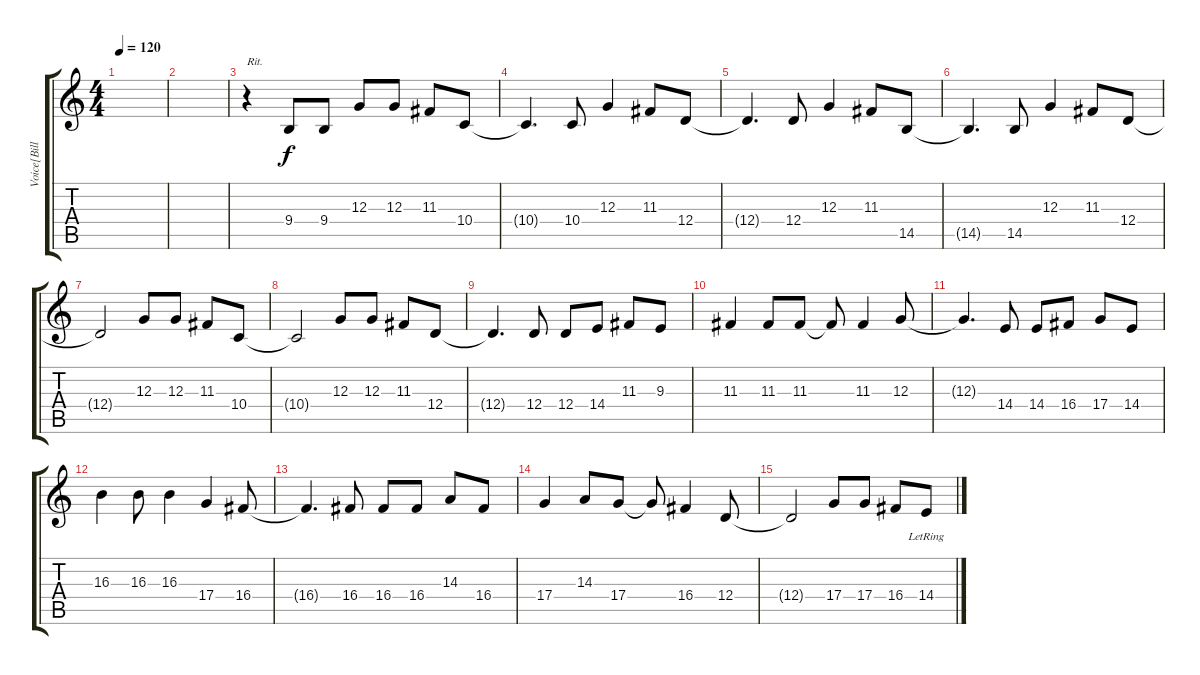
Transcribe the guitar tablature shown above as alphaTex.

\track ("Voice[Bill Kaulitz]" "Voice[Bill") {instrument violin}
\staff {score tabs}
\tuning (E4 B3 G3 D3 A2 E2) {hide}
\ts (4 4)
\tempo 120
\clef g2
\ks c
|
|
r.4{txt "Rit."} 9.4.8 9.4.8 12.3.8 12.3.8 11.3.8 10.4.8 |
10.4{t}.4{d} 10.4.8 12.3.4 11.3.8 12.4.8 |
12.4{t}.4{d} 12.4.8 12.3.4 11.3.8 14.5.8 |
14.5{t}.4{d} 14.5.8 12.3.4 11.3.8 12.4.8 |
12.4{t}.2 12.3.8 12.3.8 11.3.8 10.4.8 |
10.4{t}.2 12.3.8 12.3.8 11.3.8 12.4.8 |
12.4{t}.4{d} 12.4.8 12.4.8 14.4.8 11.3.8 9.3.8 |
11.3.4 11.3.8 11.3.8 11.3{t}.8 11.3.4 12.3.8 |
12.3{t}.4{d} 14.4.8 14.4.8 16.4.8 17.4.8 14.4.8 |
16.3.4 16.3.8 16.3.4 17.4.4 16.4.8 |
16.4{t}.4{d} 16.4.8 16.4.8 16.4.8 14.3.8 16.4.8 |
17.4.4 14.3.8 17.4.8 17.4{t}.8 16.4.4 12.4.8 |
12.4{t}.2 17.4.8 17.4.8 16.4.8 14.4{lr}.8
